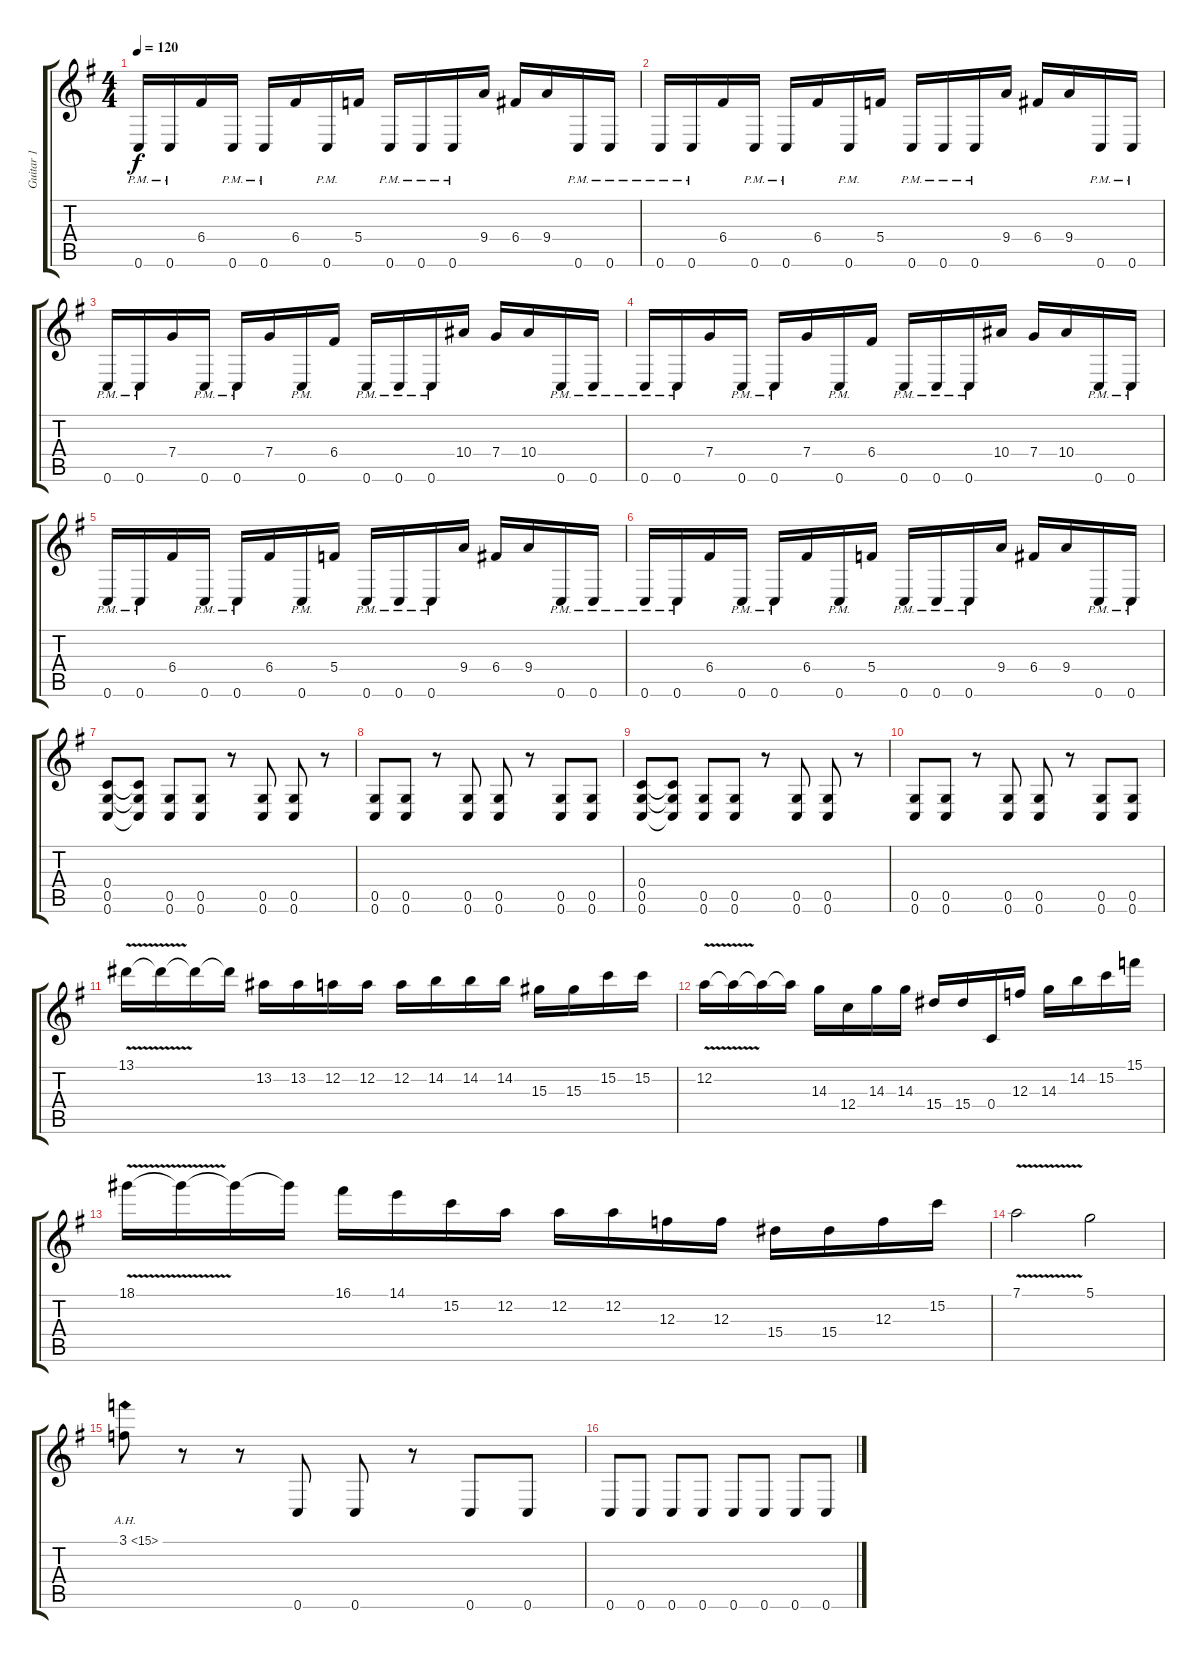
\track ("Guitar 1" "Guitar 1") {instrument distortionguitar}
\staff {score tabs}
\tuning (D4 A3 F3 C3 G2 C2) {hide}
\ts (4 4)
\tempo 120
\clef g2
\ks g
0.6{pm}.16{dy f} 0.6{pm}.16 6.4.16 0.6{pm}.16 0.6{pm}.16 6.4.16 0.6{pm}.16 5.4.16 0.6{pm}.16 0.6{pm}.16 0.6{pm}.16 9.4.16 6.4.16 9.4.16 0.6{pm}.16 0.6{pm}.16 |
0.6{pm}.16 0.6{pm}.16 6.4.16 0.6{pm}.16 0.6{pm}.16 6.4.16 0.6{pm}.16 5.4.16 0.6{pm}.16 0.6{pm}.16 0.6{pm}.16 9.4.16 6.4.16 9.4.16 0.6{pm}.16 0.6{pm}.16 |
0.6{pm}.16 0.6{pm}.16 7.4.16 0.6{pm}.16 0.6{pm}.16 7.4.16 0.6{pm}.16 6.4.16 0.6{pm}.16 0.6{pm}.16 0.6{pm}.16 10.4.16 7.4.16 10.4.16 0.6{pm}.16 0.6{pm}.16 |
0.6{pm}.16 0.6{pm}.16 7.4.16 0.6{pm}.16 0.6{pm}.16 7.4.16 0.6{pm}.16 6.4.16 0.6{pm}.16 0.6{pm}.16 0.6{pm}.16 10.4.16 7.4.16 10.4.16 0.6{pm}.16 0.6{pm}.16 |
0.6{pm}.16 0.6{pm}.16 6.4.16 0.6{pm}.16 0.6{pm}.16 6.4.16 0.6{pm}.16 5.4.16 0.6{pm}.16 0.6{pm}.16 0.6{pm}.16 9.4.16 6.4.16 9.4.16 0.6{pm}.16 0.6{pm}.16 |
0.6{pm}.16 0.6{pm}.16 6.4.16 0.6{pm}.16 0.6{pm}.16 6.4.16 0.6{pm}.16 5.4.16 0.6{pm}.16 0.6{pm}.16 0.6{pm}.16 9.4.16 6.4.16 9.4.16 0.6{pm}.16 0.6{pm}.16 |
(0.4 0.5 0.6).8 (0.4{t} 0.5{t} 0.6{t}).8 (0.5 0.6).8 (0.5 0.6).8 r.8 (0.5 0.6).8 (0.5 0.6).8 r.8 |
(0.5 0.6).8 (0.5 0.6).8 r.8 (0.5 0.6).8 (0.5 0.6).8 r.8 (0.5 0.6).8 (0.5 0.6).8 |
(0.4 0.5 0.6).8 (0.4{t} 0.5{t} 0.6{t}).8 (0.5 0.6).8 (0.5 0.6).8 r.8 (0.5 0.6).8 (0.5 0.6).8 r.8 |
(0.5 0.6).8 (0.5 0.6).8 r.8 (0.5 0.6).8 (0.5 0.6).8 r.8 (0.5 0.6).8 (0.5 0.6).8 |
13.1{v}.16 13.1{t}.16 13.1{t}.16 13.1{t}.16 13.2.16 13.2.16 12.2.16 12.2.16 12.2.16 14.2.16 14.2.16 14.2.16 15.3.16 15.3.16 15.2.16 15.2.16 |
12.2{v}.16 12.2{t}.16 12.2{t}.16 12.2{t}.16 14.3.16 12.4.16 14.3.16 14.3.16 15.4.16 15.4.16 0.4.16 12.3.16 14.3.16 14.2.16 15.2.16 15.1.16 |
18.1{v}.16 18.1{t}.16 18.1{t}.16 18.1{t}.16 16.1.16 14.1.16 15.2.16 12.2.16 12.2.16 12.2.16 12.3.16 12.3.16 15.4.16 15.4.16 12.3.16 15.2.16 |
7.1{v}.2 5.1.2 |
3.1{ah 12}.8 r.8 r.8 0.6.8 0.6.8 r.8 0.6.8 0.6.8 |
0.6.8 0.6.8 0.6.8 0.6.8 0.6.8 0.6.8 0.6.8 0.6.8
